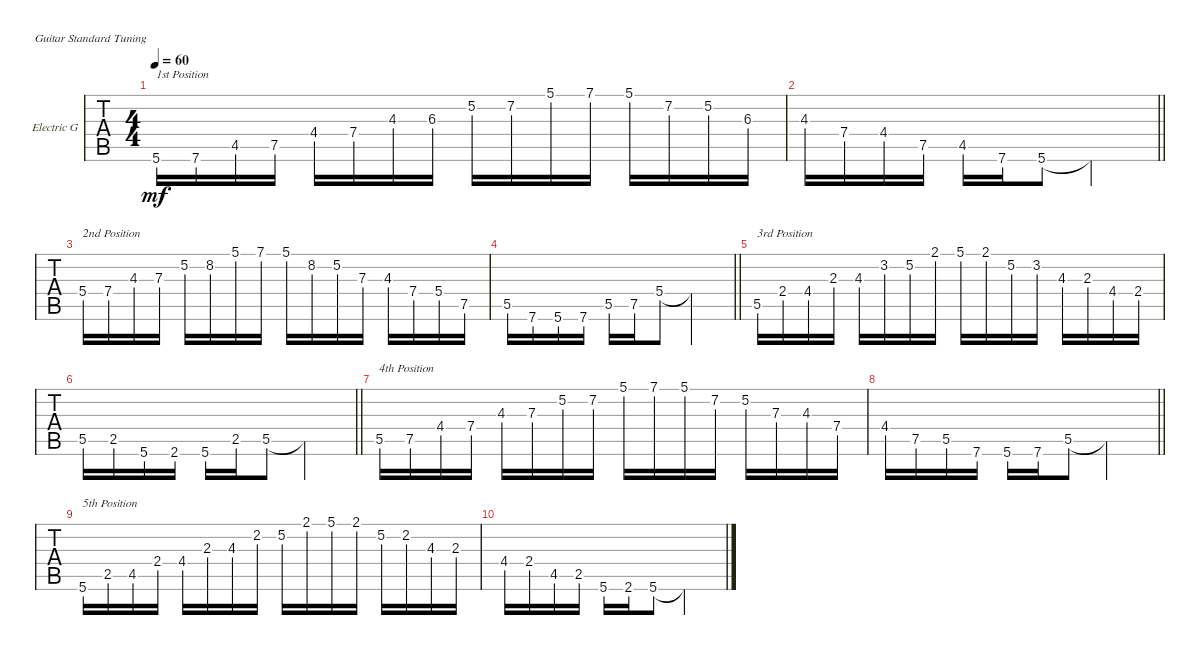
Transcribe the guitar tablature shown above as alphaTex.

\defaultSystemsLayout 4
\bracketExtendMode groupsimilarinstruments
\firstSystemTrackNameOrientation horizontal
\otherSystemsTrackNameOrientation horizontal
\track ("Electric Guitar" "Electric G") {instrument electricguitarclean}
\staff {tabs}
\tuning (E4 B3 G3 D3 A2 E2)
\ts (4 4)
\tempo 60
\clef g2
\ks c
5.6{lf 3}.16{txt "1st Position" dy mf instrument electricguitarclean} 7.6{lf 5}.16 4.5{lf 2}.16 7.5{lf 5}.16 4.4.16 7.4.16 4.3.16 6.3.16 5.2.16 7.2.16 5.1.16 7.1.16 5.1.16 7.2.16 5.2.16 6.3.16 |
\barLineRight lightlight
4.3.16 7.4.16 4.4.16 7.5.16 4.5.16 7.6.16 5.6.8 5.6{t}.2 |
5.4{lf 3}.16{txt "2nd Position"} 7.4{lf 5}.16 4.3{lf 2}.16 7.3{lf 5}.16 5.2.16 8.2.16 5.1.16 7.1.16 5.1.16 8.2.16 5.2.16 7.3.16 4.3.16 7.4.16 5.4.16 7.5.16 |
\barLineRight lightlight
5.5.16 7.6.16 5.6.16 7.6.16 5.5.16 7.5.16 5.4.8 5.4{t}.2 |
5.5{lf 5}.16{txt "3rd Position"} 2.4{lf 2}.16 4.4{lf 4}.16 2.3{lf 2}.16 4.3{lf 4}.16 3.2.16 5.2.16 2.1.16 5.1.16 2.1.16 5.2.16 3.2.16 4.3.16 2.3.16 4.4.16 2.4.16 |
\barLineRight lightlight
5.5.16 2.5.16 5.6.16 2.6.16 5.6.16 2.5.16 5.5.8 5.5{t}.2 |
5.5{lf 3}.16{txt "4th Position"} 7.5{lf 5}.16 4.4{lf 2}.16 7.4{lf 5}.16 4.3.16 7.3.16 5.2.16 7.2.16 5.1.16 7.1.16 5.1.16 7.2.16 5.2.16 7.3.16 4.3.16 7.4.16 |
\barLineRight lightlight
4.4.16 7.5.16 5.5.16 7.6.16 5.6.16 7.6.16 5.5.8 5.5{t}.2 |
5.6{lf 5}.16{txt "5th Position"} 2.5{lf 2}.16 4.5{lf 4}.16 2.4{lf 2}.16 4.4.16 2.3.16 4.3.16 2.2.16 5.2.16 2.1.16 5.1.16 2.1.16 5.2.16 2.2.16 4.3.16 2.3.16 |
4.4.16 2.4.16 4.5.16 2.5.16 5.6.16 2.6.16 5.6.8 5.6{t}.2
